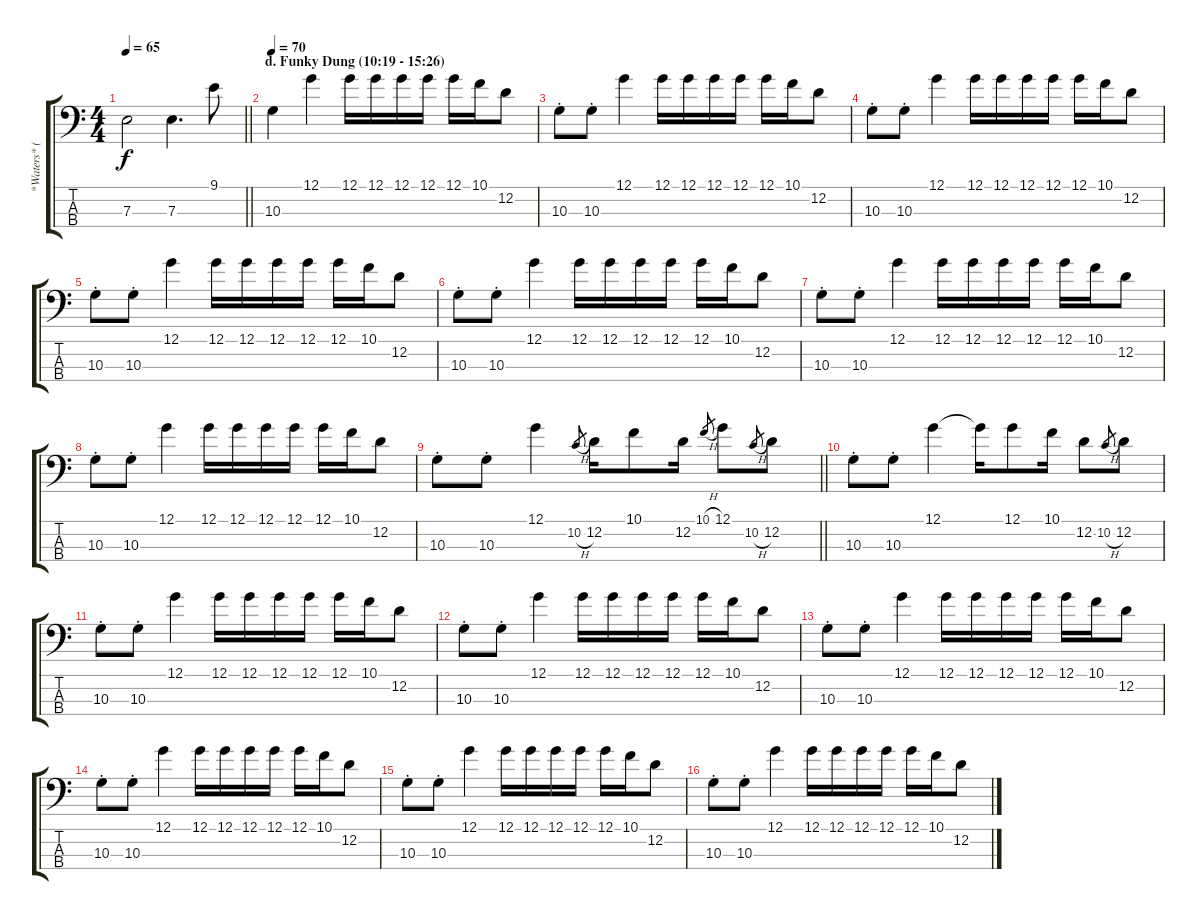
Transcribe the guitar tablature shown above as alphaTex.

\track ("*Waters* (Fretless Bass w/Dropped D)" "*Waters* (") {instrument electricbassfinger}
\staff {score tabs}
\tuning (G2 D2 A1 D1) {hide}
\ts (4 4)
\tempo 65
\clef f4
\barLineRight lightlight
\ks c
7.3.2{dy f} 7.3.4{d} 9.1.8 |
\section ("" "d. Funky Dung (10:19 - 15:26)")
\tempo 70
10.3.4{volume 13 instrument electricbassfinger} 12.1.4 12.1.16 12.1.16 12.1.16 12.1.16 12.1.16 10.1.16 12.2.8 |
10.3{st}.8 10.3{st}.8 12.1.4 12.1.16 12.1.16 12.1.16 12.1.16 12.1.16 10.1.16 12.2.8 |
10.3{st}.8 10.3{st}.8 12.1.4 12.1.16 12.1.16 12.1.16 12.1.16 12.1.16 10.1.16 12.2.8 |
10.3{st}.8 10.3{st}.8 12.1.4 12.1.16 12.1.16 12.1.16 12.1.16 12.1.16 10.1.16 12.2.8 |
10.3{st}.8 10.3{st}.8 12.1.4 12.1.16 12.1.16 12.1.16 12.1.16 12.1.16 10.1.16 12.2.8 |
10.3{st}.8 10.3{st}.8 12.1.4 12.1.16 12.1.16 12.1.16 12.1.16 12.1.16 10.1.16 12.2.8 |
10.3{st}.8 10.3{st}.8 12.1.4 12.1.16 12.1.16 12.1.16 12.1.16 12.1.16 10.1.16 12.2.8 |
\barLineRight lightlight
10.3{st}.8 10.3{st}.8 12.1.4 10.2{h}.8{gr} 12.2.16 10.1.8 12.2.16 10.1{h}.8{gr} 12.1.8 10.2{h}.8{gr} 12.2.8 |
10.3{st}.8 10.3{st}.8 12.1.4 12.1{t}.16 12.1.8 10.1.16 12.2.8 10.2{h}.8{gr} 12.2.8 |
10.3{st}.8 10.3{st}.8 12.1.4 12.1.16 12.1.16 12.1.16 12.1.16 12.1.16 10.1.16 12.2.8 |
10.3{st}.8 10.3{st}.8 12.1.4 12.1.16 12.1.16 12.1.16 12.1.16 12.1.16 10.1.16 12.2.8 |
10.3{st}.8 10.3{st}.8 12.1.4 12.1.16 12.1.16 12.1.16 12.1.16 12.1.16 10.1.16 12.2.8 |
10.3{st}.8 10.3{st}.8 12.1.4 12.1.16 12.1.16 12.1.16 12.1.16 12.1.16 10.1.16 12.2.8 |
10.3{st}.8 10.3{st}.8 12.1.4 12.1.16 12.1.16 12.1.16 12.1.16 12.1.16 10.1.16 12.2.8 |
10.3{st}.8 10.3{st}.8 12.1.4 12.1.16 12.1.16 12.1.16 12.1.16 12.1.16 10.1.16 12.2.8
